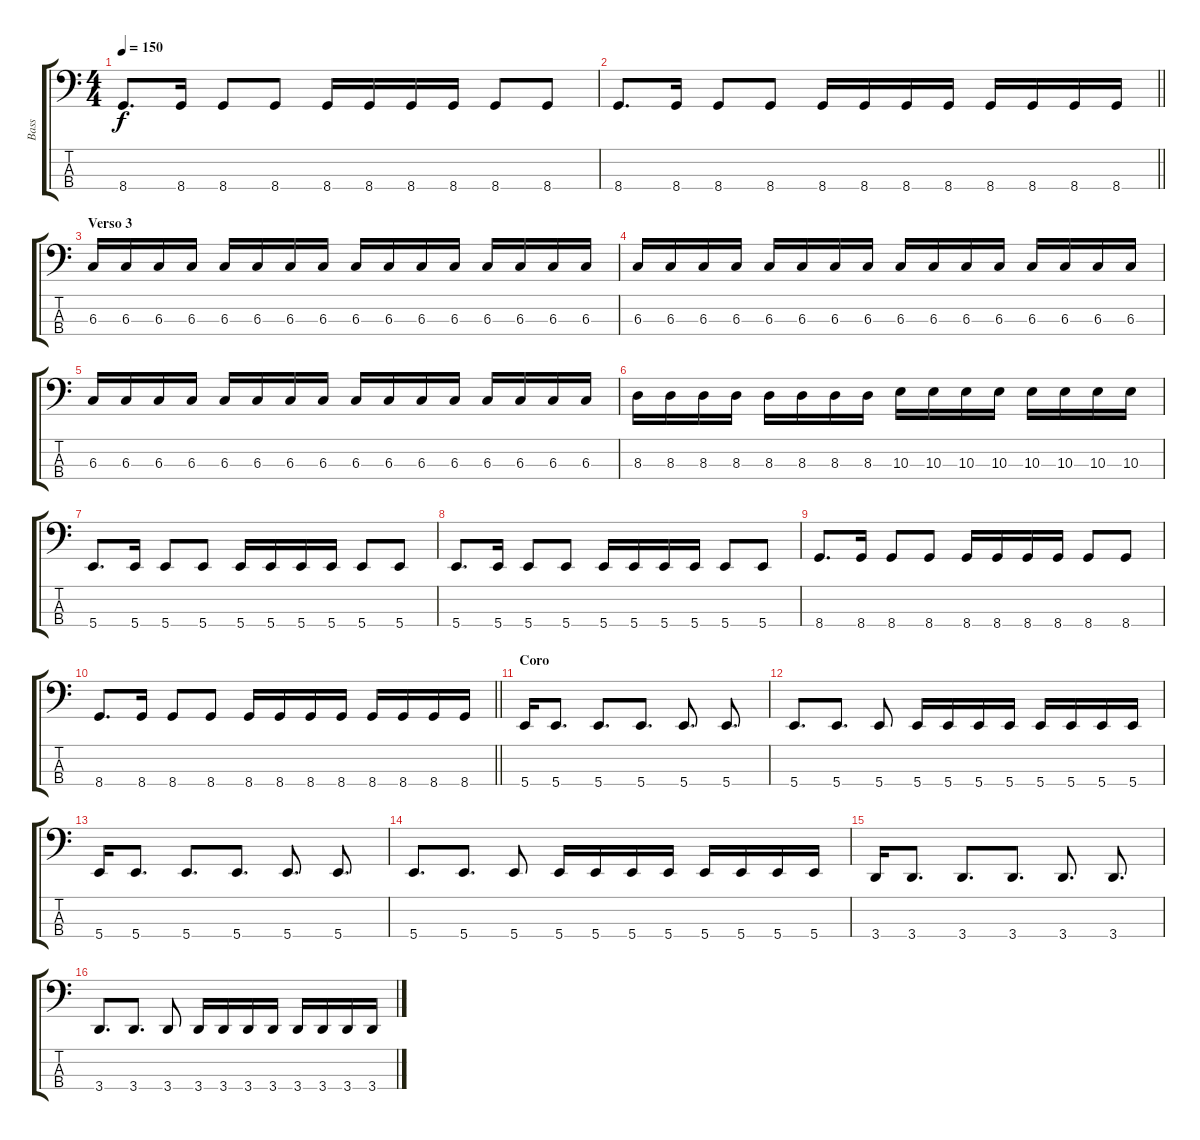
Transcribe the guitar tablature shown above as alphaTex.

\track ("Bass" "Bass") {instrument slapbass2}
\staff {score tabs}
\tuning (E2 B1 Gb1 B0) {hide}
\ts (4 4)
\tempo 150
\clef f4
\ks c
8.4.8{d dy f} 8.4.16 8.4.8 8.4.8 8.4.16 8.4.16 8.4.16 8.4.16 8.4.8 8.4.8 |
\barLineRight lightlight
8.4.8{d} 8.4.16 8.4.8 8.4.8 8.4.16 8.4.16 8.4.16 8.4.16 8.4.16 8.4.16 8.4.16 8.4.16 |
\section ("" "Verso 3")
6.3.16 6.3.16 6.3.16 6.3.16 6.3.16 6.3.16 6.3.16 6.3.16 6.3.16 6.3.16 6.3.16 6.3.16 6.3.16 6.3.16 6.3.16 6.3.16 |
6.3.16 6.3.16 6.3.16 6.3.16 6.3.16 6.3.16 6.3.16 6.3.16 6.3.16 6.3.16 6.3.16 6.3.16 6.3.16 6.3.16 6.3.16 6.3.16 |
6.3.16 6.3.16 6.3.16 6.3.16 6.3.16 6.3.16 6.3.16 6.3.16 6.3.16 6.3.16 6.3.16 6.3.16 6.3.16 6.3.16 6.3.16 6.3.16 |
8.3.16 8.3.16 8.3.16 8.3.16 8.3.16 8.3.16 8.3.16 8.3.16 10.3.16 10.3.16 10.3.16 10.3.16 10.3.16 10.3.16 10.3.16 10.3.16 |
5.4.8{d} 5.4.16 5.4.8 5.4.8 5.4.16 5.4.16 5.4.16 5.4.16 5.4.8 5.4.8 |
5.4.8{d} 5.4.16 5.4.8 5.4.8 5.4.16 5.4.16 5.4.16 5.4.16 5.4.8 5.4.8 |
8.4.8{d} 8.4.16 8.4.8 8.4.8 8.4.16 8.4.16 8.4.16 8.4.16 8.4.8 8.4.8 |
\barLineRight lightlight
8.4.8{d} 8.4.16 8.4.8 8.4.8 8.4.16 8.4.16 8.4.16 8.4.16 8.4.16 8.4.16 8.4.16 8.4.16 |
\section ("" "Coro")
5.4.16 5.4.8{d} 5.4.8{d} 5.4.8{d} 5.4.8{d} 5.4.8{d} |
5.4.8{d} 5.4.8{d} 5.4.8 5.4.16 5.4.16 5.4.16 5.4.16 5.4.16 5.4.16 5.4.16 5.4.16 |
5.4.16 5.4.8{d} 5.4.8{d} 5.4.8{d} 5.4.8{d} 5.4.8{d} |
5.4.8{d} 5.4.8{d} 5.4.8 5.4.16 5.4.16 5.4.16 5.4.16 5.4.16 5.4.16 5.4.16 5.4.16 |
3.4.16 3.4.8{d} 3.4.8{d} 3.4.8{d} 3.4.8{d} 3.4.8{d} |
3.4.8{d} 3.4.8{d} 3.4.8 3.4.16 3.4.16 3.4.16 3.4.16 3.4.16 3.4.16 3.4.16 3.4.16
